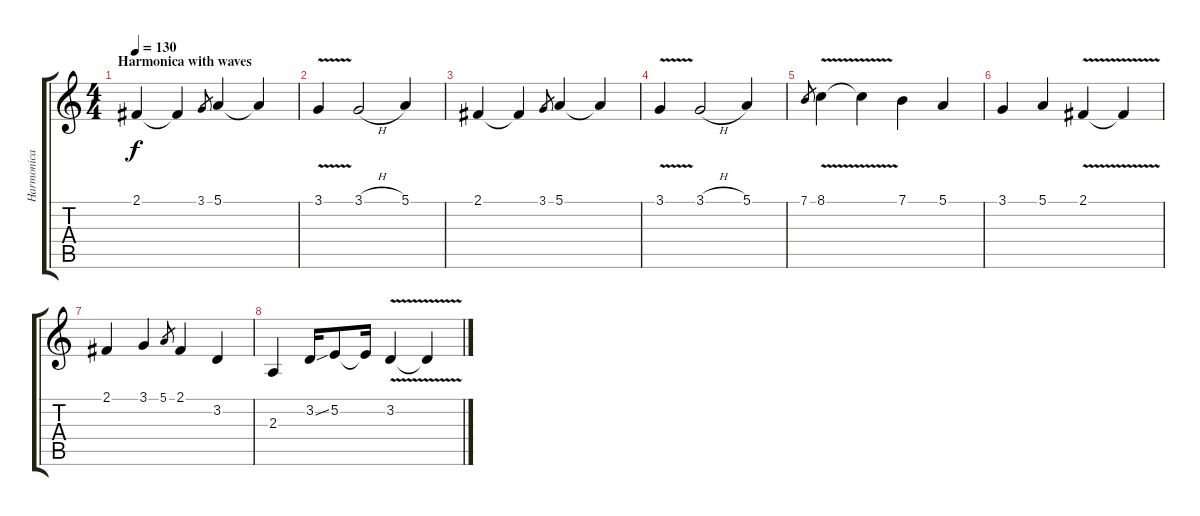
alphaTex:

\track ("Harmonica" "Harmonica") {instrument harmonica}
\staff {score tabs}
\tuning (E4 B3 G3 D3 A2 E2) {hide}
\ts (4 4)
\section ("" "Harmonica with waves")
\tempo 130
\clef g2
\ks c
2.1.4{dy f} 2.1{t}.4 3.1.8{gr} 5.1.4 5.1{t}.4 |
3.1{v}.4 3.1{h}.2 5.1.4 |
2.1.4 2.1{t}.4 3.1.8{gr} 5.1.4 5.1{t}.4 |
3.1{v}.4 3.1{h}.2 5.1.4 |
7.1.8{gr} 8.1{v}.4 8.1{t}.4 7.1.4 5.1.4 |
3.1.4 5.1.4 2.1{v}.4 2.1{t}.4 |
2.1.4 3.1.4 5.1.8{gr} 2.1.4 3.2.4 |
2.3.4 3.2{ss}.16 5.2.8 5.2{t}.16 3.2{v}.4 3.2{t}.4
